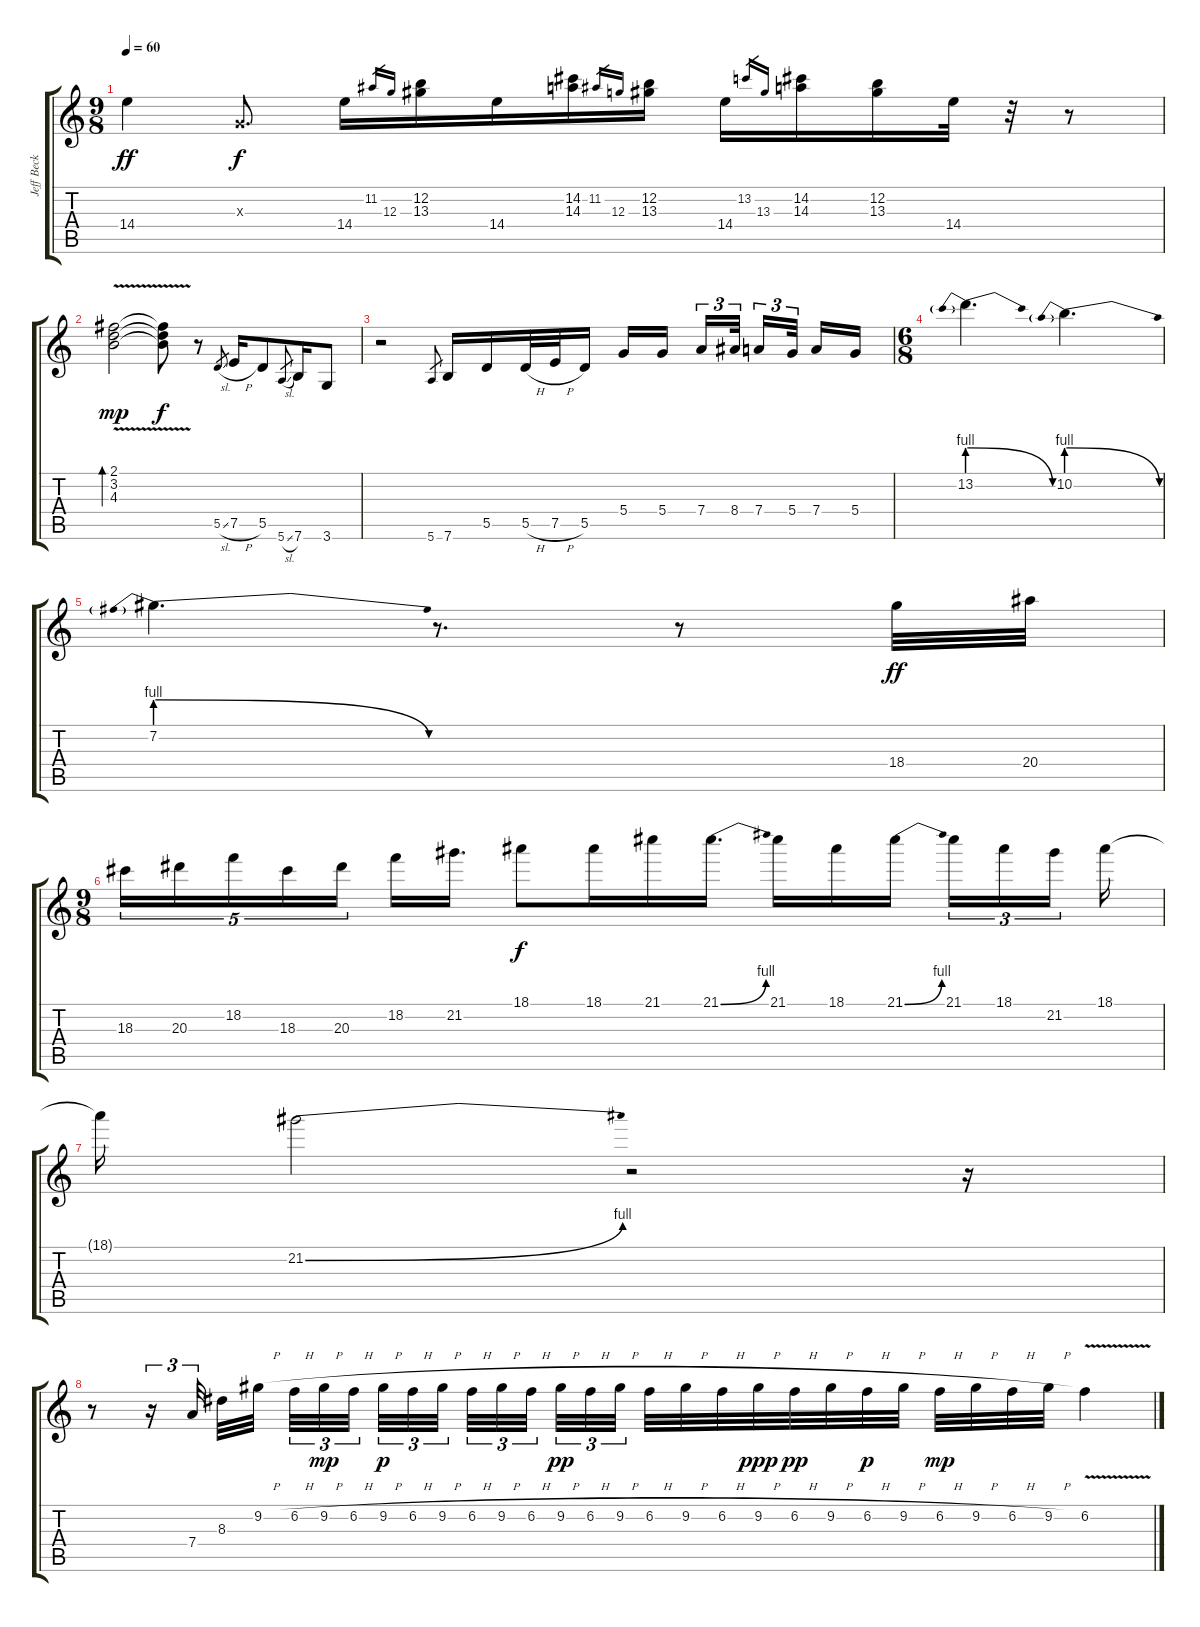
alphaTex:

\track ("Jeff Beck" "Jeff Beck") {instrument overdrivenguitar}
\staff {score tabs}
\tuning (E4 B3 G3 D3 A2 E2) {hide}
\ts (9 8)
\tempo 60
\clef g2
\ks c
14.4.4{dy ff} 0.3{x}.8{d dy f} 14.4.16 11.2.16{gr} 12.3.16{gr} (12.2 13.3).16 14.4.16 (14.2 14.3).16 11.2.16{gr} 12.3.16{gr} (12.2 13.3).16 14.4.16 13.2.16{gr} 13.3.16{gr} (14.2 14.3).16 (12.2 13.3).16 14.4.32 r.32 r.8 |
(2.1{v} 3.2{v} 4.3{v}).2{bd 30 dy mp} (2.1{t} 3.2{t} 4.3{t}).8{dy f} r.8 5.5{sl}.8{gr} 7.5{h}.16 5.5.8 5.6{sl}.8{gr} 7.6.16 3.6.8 |
r.2 5.6.8{gr} 7.6.16 5.5.16 5.5{h}.32 7.5{h}.32 5.5.16 5.4.16 5.4.16{beam splitsecondary} 7.4.16{tu (3 2)} 8.4.32{tu (3 2) beam splitsecondary} 7.4.16{tu (3 2)} 5.4.32{tu (3 2) beam splitsecondary} 7.4.16 5.4.16 |
\ts (6 8)
13.2{be (prebendrelease 0 4 60 0)}.4{d} 10.2{be (prebendrelease 0 4 60 0)}.4{d} |
7.2{be (prebendrelease 0 4 60 0)}.4{d} r.8{d} r.8 18.4.32{dy ff} 20.4.32 |
\ts (9 8)
18.3.16{tu (5 4)} 20.3.16{tu (5 4)} 18.2.16{tu (5 4)} 18.3.16{tu (5 4)} 20.3.16{tu (5 4) beam splitsecondary} 18.2.16 21.2.16{d} 18.1.8{dy f} 18.1.16 21.1.16 21.1{be (bend 0 0 60 4)}.16{d} 21.1.16 18.1.16 21.1{be (bend 0 0 60 4)}.16{beam splitsecondary} 21.1.16{tu (3 2)} 18.1.16{tu (3 2)} 21.2.16{tu (3 2) beam splitsecondary} 18.1.16 |
18.1{t}.16 21.2{be (bend 0 0 60 4)}.2 r.2 r.16 |
r.8 r.16{tu (3 2)} 7.4.32{tu (3 2) beam splitsecondary} 8.3.32 9.2{h}.32{beam splitsecondary} 6.2{h}.32{tu (3 2)} 9.2{h}.32{tu (3 2) dy mp} 6.2{h}.32{tu (3 2) beam splitsecondary} 9.2{h}.32{tu (3 2) dy p} 6.2{h}.32{tu (3 2)} 9.2{h}.32{tu (3 2)} 6.2{h}.32{tu (3 2)} 9.2{h}.32{tu (3 2)} 6.2{h}.32{tu (3 2) beam splitsecondary} 9.2{h}.32{tu (3 2) dy pp} 6.2{h}.32{tu (3 2)} 9.2{h}.32{tu (3 2) beam splitsecondary} 6.2{h}.32 9.2{h}.32 6.2{h}.32 9.2{h}.32{dy ppp} 6.2{h}.32{dy pp} 9.2{h}.32 6.2{h}.32{dy p} 9.2{h}.32 6.2{h}.32{dy mp} 9.2{h}.32 6.2{h}.32 9.2{h}.32 6.2{v}.4
